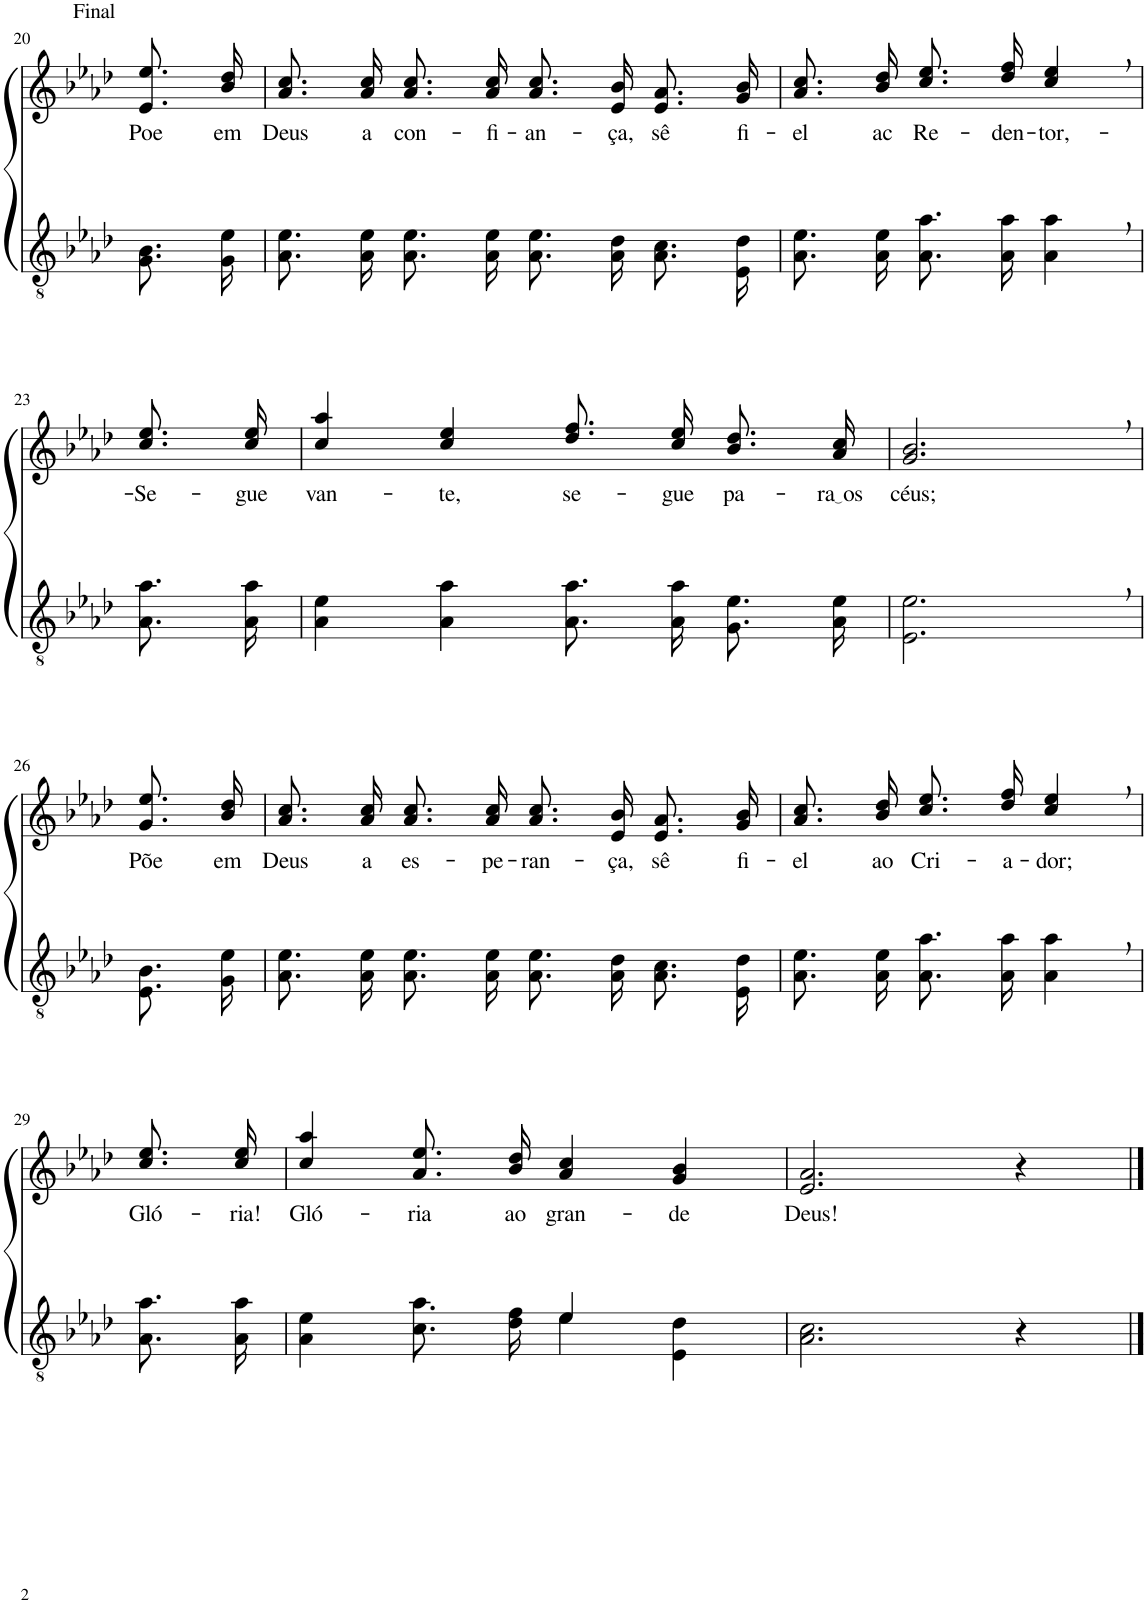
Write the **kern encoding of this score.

**kern	**kern	**text
*part2	*part1	*part1
*staff2	*staff1	*staff1
*I"Parte III e IV	*I"Parte I e II	*
!!LO:PB:g=z
*clefGv2	*clefG2	*
*Trd3c5	*Trd3c5	*
*k[b-e-a-d-]	*k[b-e-a-d-]	*
*M4/4	*M4/4	*
*met(c)	*met(c)	*
=20	=20	=20
!	!LO:TX:a:t=Final	!
!	!	!LO:LY:b
8.G\ 8.B-\L	8.e-/ 8.ee-/L	Poe
!	!	!LO:LY:b
16G\ 16e-\Jk	16b-/ 16dd-/Jk	em
=21	=21	=21
!	!	!LO:LY:b
8.A-\ 8.e-\L	8.a-\ 8.cc\L	Deus
!	!	!LO:LY:b
16A-\ 16e-\Jk	16a-\ 16cc\Jk	a
!	!	!LO:LY:b
8.A-\ 8.e-\L	8.a-\ 8.cc\L	con-
!	!	!LO:LY:b
16A-\ 16e-\Jk	16a-\ 16cc\Jk	-fi-
!	!	!LO:LY:b
8.A-\ 8.e-\L	8.a-/ 8.cc/L	-an-
!	!	!LO:LY:b
16A-\ 16d-\Jk	16e-/ 16b-/Jk	-ça,
!	!	!LO:LY:b
8.A-\ 8.c\L	8.e-/ 8.a-/L	sê
!	!	!LO:LY:b
16E-\ 16d-\Jk	16g/ 16b-/Jk	fi-
=22	=22	=22
!	!	!LO:LY:b
8.A-\ 8.e-\L	8.a-\ 8.cc\L	-el
!	!	!LO:LY:b
16A-\ 16e-\Jk	16b-\ 16dd-\Jk	ac
!	!	!LO:LY:b
8.A-\ 8.a-\L	8.cc\ 8.ee-\L	Re-
!	!	!LO:LY:b
16A-\ 16a-\Jk	16dd-\ 16ff\Jk	-den-
!	!	!LO:LY:b
4A-\, 4a-\,	4cc/, 4ee-/,	-tor,-
!!LO:LB:g=z
=23	=23	=23
!	!	!LO:LY:b
8.A-\ 8.a-\L	8.cc\ 8.ee-\L	-Se-
!	!	!LO:LY:b
16A-\ 16a-\Jk	16cc\ 16ee-\Jk	-gue
=24	=24	=24
!	!	!LO:LY:b
4A-\ 4e-\	4cc/ 4aa-/	van-
!	!	!LO:LY:b
4A-\ 4a-\	4cc/ 4ee-/	-te,
!	!	!LO:LY:b
8.A-\ 8.a-\L	8.dd-\ 8.ff\L	se-
!	!	!LO:LY:b
16A-\ 16a-\Jk	16cc\ 16ee-\Jk	-gue
!	!	!LO:LY:b
8.G\ 8.e-\L	8.b-\ 8.dd-\L	pa-
!	!	!LO:LY:b
16A-\ 16e-\Jk	16a-\ 16cc\Jk	ra os
=25	=25	=25
!	!	!LO:LY:b
2.E-\, 2.e-\,	2.g/, 2.b-/,	céus;
!!LO:LB:g=z
=26	=26	=26
!	!	!LO:LY:b
8.E-/ 8.B-/L	8.g\ 8.ee-\L	Põe
!	!	!LO:LY:b
16G/ 16e-/Jk	16b-\ 16dd-\Jk	em
=27	=27	=27
!	!	!LO:LY:b
8.A-\ 8.e-\L	8.a-\ 8.cc\L	Deus
!	!	!LO:LY:b
16A-\ 16e-\Jk	16a-\ 16cc\Jk	a
!	!	!LO:LY:b
8.A-\ 8.e-\L	8.a-\ 8.cc\L	es-
!	!	!LO:LY:b
16A-\ 16e-\Jk	16a-\ 16cc\Jk	-pe-
!	!	!LO:LY:b
8.A-\ 8.e-\L	8.a-/ 8.cc/L	-ran-
!	!	!LO:LY:b
16A-\ 16d-\Jk	16e-/ 16b-/Jk	-ça,
!	!	!LO:LY:b
8.A-\ 8.c\L	8.e-/ 8.a-/L	sê
!	!	!LO:LY:b
16E-\ 16d-\Jk	16g/ 16b-/Jk	fi-
=28	=28	=28
!	!	!LO:LY:b
8.A-\ 8.e-\L	8.a-\ 8.cc\L	-el
!	!	!LO:LY:b
16A-\ 16e-\Jk	16b-\ 16dd-\Jk	ao
!	!	!LO:LY:b
8.A-\ 8.a-\L	8.cc\ 8.ee-\L	Cri-
!	!	!LO:LY:b
16A-\ 16a-\Jk	16dd-\ 16ff\Jk	-a-
!	!	!LO:LY:b
4A-\, 4a-\,	4cc/, 4ee-/,	-dor;
!!LO:LB:g=z
=29	=29	=29
!	!	!LO:LY:b
8.A-\ 8.a-\L	8.cc\ 8.ee-\L	Gló-
!	!	!LO:LY:b
16A-\ 16a-\Jk	16cc\ 16ee-\Jk	-ria!
=30	=30	=30
*^	*	*
!	!	!	!LO:LY:b
2ryy	4A-\ 4e-\	4cc/ 4aa-/	Gló-
!	!	!	!LO:LY:b
.	8.c\ 8.a-\L	8.a-\ 8.ee-\L	-ria
!	!	!	!LO:LY:b
.	16d-\ 16f\Jk	16b-\ 16dd-\Jk	ao
!	!	!	!LO:LY:b
4e-/	4e-\	4a-/ 4cc/	gran-
!	!	!	!LO:LY:b
4ryy	4E-\ 4d-\	4g/ 4b-/	-de
=31	=31	=31	=31
!	!	!	!LO:LY:b
*v	*v	*	*
2.A-\ 2.c\	2.e-/ 2.a-/	Deus!
4r	4r	.
==	==	==
*-	*-	*-
